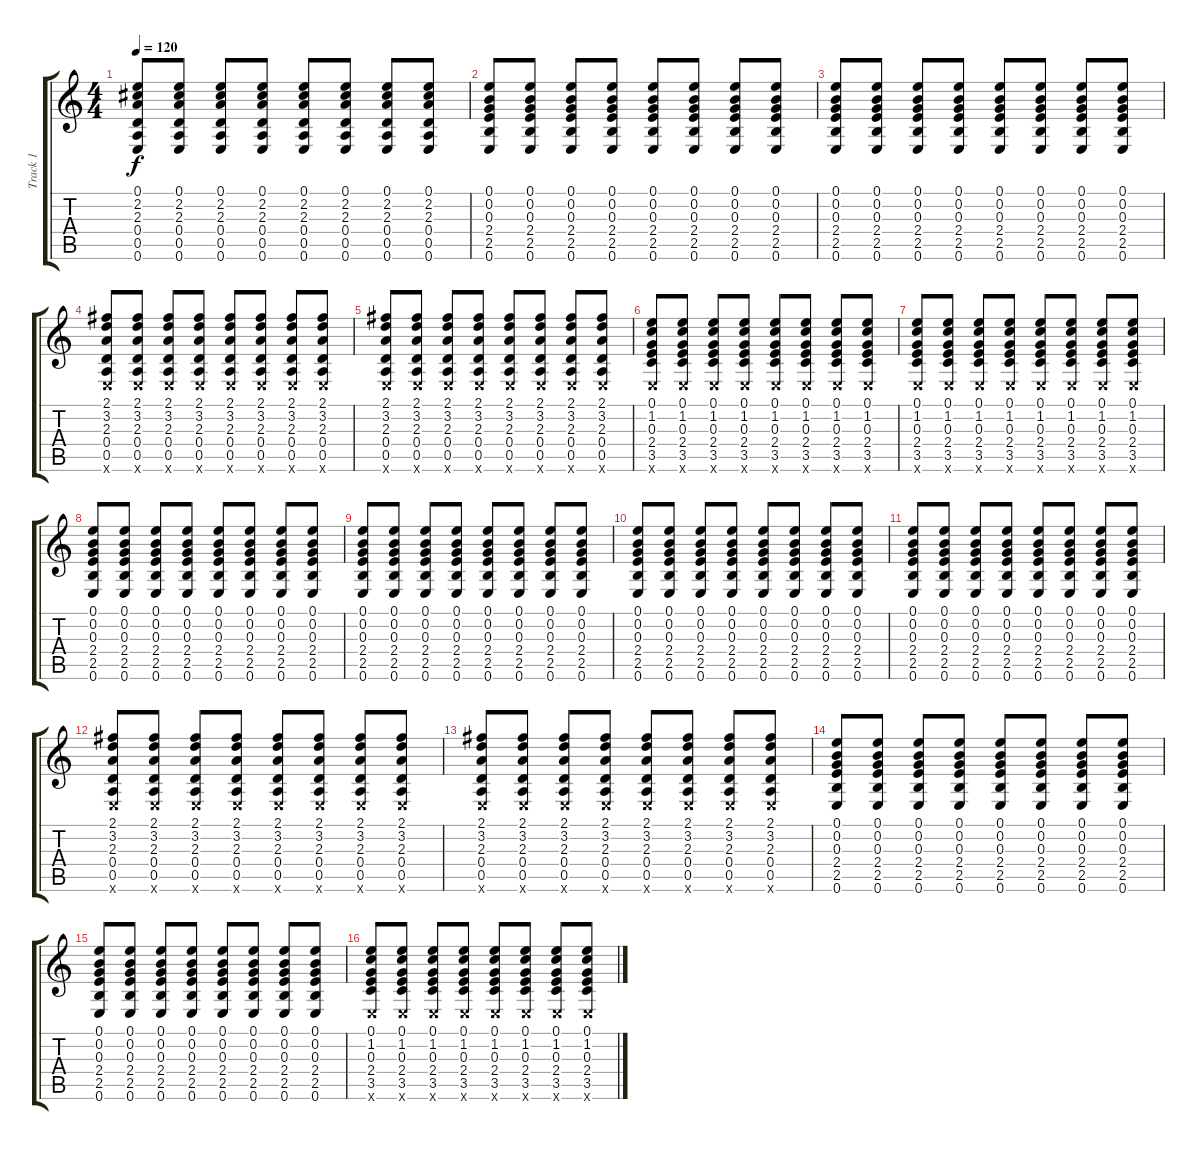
\track ("Track 1" "Track 1") {solo instrument acousticguitarnylon}
\staff {score tabs}
\tuning (E4 B3 G3 D3 A2 E2) {hide}
\ts (4 4)
\tempo 120
\clef g2
\ks c
(0.1 2.2 2.3 0.4 0.5 0.6).8{dy f} (0.1 2.2 2.3 0.4 0.5 0.6).8 (0.1 2.2 2.3 0.4 0.5 0.6).8 (0.1 2.2 2.3 0.4 0.5 0.6).8 (0.1 2.2 2.3 0.4 0.5 0.6).8 (0.1 2.2 2.3 0.4 0.5 0.6).8 (0.1 2.2 2.3 0.4 0.5 0.6).8 (0.1 2.2 2.3 0.4 0.5 0.6).8 |
(0.1 0.2 0.3 2.4 2.5 0.6).8 (0.1 0.2 0.3 2.4 2.5 0.6).8 (0.1 0.2 0.3 2.4 2.5 0.6).8 (0.1 0.2 0.3 2.4 2.5 0.6).8 (0.1 0.2 0.3 2.4 2.5 0.6).8 (0.1 0.2 0.3 2.4 2.5 0.6).8 (0.1 0.2 0.3 2.4 2.5 0.6).8 (0.1 0.2 0.3 2.4 2.5 0.6).8 |
(0.1 0.2 0.3 2.4 2.5 0.6).8 (0.1 0.2 0.3 2.4 2.5 0.6).8 (0.1 0.2 0.3 2.4 2.5 0.6).8 (0.1 0.2 0.3 2.4 2.5 0.6).8 (0.1 0.2 0.3 2.4 2.5 0.6).8 (0.1 0.2 0.3 2.4 2.5 0.6).8 (0.1 0.2 0.3 2.4 2.5 0.6).8 (0.1 0.2 0.3 2.4 2.5 0.6).8 |
(2.1 3.2 2.3 0.4 0.5 0.6{x}).8 (2.1 3.2 2.3 0.4 0.5 0.6{x}).8 (2.1 3.2 2.3 0.4 0.5 0.6{x}).8 (2.1 3.2 2.3 0.4 0.5 0.6{x}).8 (2.1 3.2 2.3 0.4 0.5 0.6{x}).8 (2.1 3.2 2.3 0.4 0.5 0.6{x}).8 (2.1 3.2 2.3 0.4 0.5 0.6{x}).8 (2.1 3.2 2.3 0.4 0.5 0.6{x}).8 |
(2.1 3.2 2.3 0.4 0.5 0.6{x}).8 (2.1 3.2 2.3 0.4 0.5 0.6{x}).8 (2.1 3.2 2.3 0.4 0.5 0.6{x}).8 (2.1 3.2 2.3 0.4 0.5 0.6{x}).8 (2.1 3.2 2.3 0.4 0.5 0.6{x}).8 (2.1 3.2 2.3 0.4 0.5 0.6{x}).8 (2.1 3.2 2.3 0.4 0.5 0.6{x}).8 (2.1 3.2 2.3 0.4 0.5 0.6{x}).8 |
(0.1 1.2 0.3 2.4 3.5 0.6{x}).8 (0.1 1.2 0.3 2.4 3.5 0.6{x}).8 (0.1 1.2 0.3 2.4 3.5 0.6{x}).8 (0.1 1.2 0.3 2.4 3.5 0.6{x}).8 (0.1 1.2 0.3 2.4 3.5 0.6{x}).8 (0.1 1.2 0.3 2.4 3.5 0.6{x}).8 (0.1 1.2 0.3 2.4 3.5 0.6{x}).8 (0.1 1.2 0.3 2.4 3.5 0.6{x}).8 |
(0.1 1.2 0.3 2.4 3.5 0.6{x}).8 (0.1 1.2 0.3 2.4 3.5 0.6{x}).8 (0.1 1.2 0.3 2.4 3.5 0.6{x}).8 (0.1 1.2 0.3 2.4 3.5 0.6{x}).8 (0.1 1.2 0.3 2.4 3.5 0.6{x}).8 (0.1 1.2 0.3 2.4 3.5 0.6{x}).8 (0.1 1.2 0.3 2.4 3.5 0.6{x}).8 (0.1 1.2 0.3 2.4 3.5 0.6{x}).8 |
(0.1 0.2 0.3 2.4 2.5 0.6).8 (0.1 0.2 0.3 2.4 2.5 0.6).8 (0.1 0.2 0.3 2.4 2.5 0.6).8 (0.1 0.2 0.3 2.4 2.5 0.6).8 (0.1 0.2 0.3 2.4 2.5 0.6).8 (0.1 0.2 0.3 2.4 2.5 0.6).8 (0.1 0.2 0.3 2.4 2.5 0.6).8 (0.1 0.2 0.3 2.4 2.5 0.6).8 |
(0.1 0.2 0.3 2.4 2.5 0.6).8 (0.1 0.2 0.3 2.4 2.5 0.6).8 (0.1 0.2 0.3 2.4 2.5 0.6).8 (0.1 0.2 0.3 2.4 2.5 0.6).8 (0.1 0.2 0.3 2.4 2.5 0.6).8 (0.1 0.2 0.3 2.4 2.5 0.6).8 (0.1 0.2 0.3 2.4 2.5 0.6).8 (0.1 0.2 0.3 2.4 2.5 0.6).8 |
(0.1 0.2 0.3 2.4 2.5 0.6).8 (0.1 0.2 0.3 2.4 2.5 0.6).8 (0.1 0.2 0.3 2.4 2.5 0.6).8 (0.1 0.2 0.3 2.4 2.5 0.6).8 (0.1 0.2 0.3 2.4 2.5 0.6).8 (0.1 0.2 0.3 2.4 2.5 0.6).8 (0.1 0.2 0.3 2.4 2.5 0.6).8 (0.1 0.2 0.3 2.4 2.5 0.6).8 |
(0.1 0.2 0.3 2.4 2.5 0.6).8 (0.1 0.2 0.3 2.4 2.5 0.6).8 (0.1 0.2 0.3 2.4 2.5 0.6).8 (0.1 0.2 0.3 2.4 2.5 0.6).8 (0.1 0.2 0.3 2.4 2.5 0.6).8 (0.1 0.2 0.3 2.4 2.5 0.6).8 (0.1 0.2 0.3 2.4 2.5 0.6).8 (0.1 0.2 0.3 2.4 2.5 0.6).8 |
(2.1 3.2 2.3 0.4 0.5 0.6{x}).8 (2.1 3.2 2.3 0.4 0.5 0.6{x}).8 (2.1 3.2 2.3 0.4 0.5 0.6{x}).8 (2.1 3.2 2.3 0.4 0.5 0.6{x}).8 (2.1 3.2 2.3 0.4 0.5 0.6{x}).8 (2.1 3.2 2.3 0.4 0.5 0.6{x}).8 (2.1 3.2 2.3 0.4 0.5 0.6{x}).8 (2.1 3.2 2.3 0.4 0.5 0.6{x}).8 |
(2.1 3.2 2.3 0.4 0.5 0.6{x}).8 (2.1 3.2 2.3 0.4 0.5 0.6{x}).8 (2.1 3.2 2.3 0.4 0.5 0.6{x}).8 (2.1 3.2 2.3 0.4 0.5 0.6{x}).8 (2.1 3.2 2.3 0.4 0.5 0.6{x}).8 (2.1 3.2 2.3 0.4 0.5 0.6{x}).8 (2.1 3.2 2.3 0.4 0.5 0.6{x}).8 (2.1 3.2 2.3 0.4 0.5 0.6{x}).8 |
(0.1 0.2 0.3 2.4 2.5 0.6).8 (0.1 0.2 0.3 2.4 2.5 0.6).8 (0.1 0.2 0.3 2.4 2.5 0.6).8 (0.1 0.2 0.3 2.4 2.5 0.6).8 (0.1 0.2 0.3 2.4 2.5 0.6).8 (0.1 0.2 0.3 2.4 2.5 0.6).8 (0.1 0.2 0.3 2.4 2.5 0.6).8 (0.1 0.2 0.3 2.4 2.5 0.6).8 |
(0.1 0.2 0.3 2.4 2.5 0.6).8 (0.1 0.2 0.3 2.4 2.5 0.6).8 (0.1 0.2 0.3 2.4 2.5 0.6).8 (0.1 0.2 0.3 2.4 2.5 0.6).8 (0.1 0.2 0.3 2.4 2.5 0.6).8 (0.1 0.2 0.3 2.4 2.5 0.6).8 (0.1 0.2 0.3 2.4 2.5 0.6).8 (0.1 0.2 0.3 2.4 2.5 0.6).8 |
(0.1 1.2 0.3 2.4 3.5 0.6{x}).8 (0.1 1.2 0.3 2.4 3.5 0.6{x}).8 (0.1 1.2 0.3 2.4 3.5 0.6{x}).8 (0.1 1.2 0.3 2.4 3.5 0.6{x}).8 (0.1 1.2 0.3 2.4 3.5 0.6{x}).8 (0.1 1.2 0.3 2.4 3.5 0.6{x}).8 (0.1 1.2 0.3 2.4 3.5 0.6{x}).8 (0.1 1.2 0.3 2.4 3.5 0.6{x}).8
